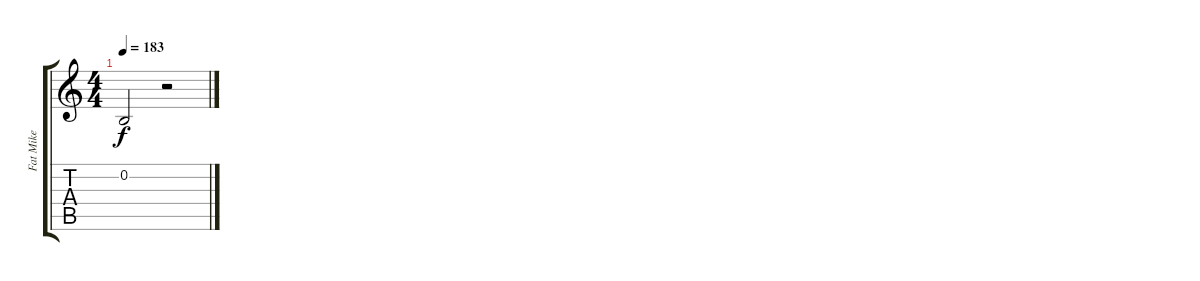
\track ("Fat Mike" "Fat Mike") {instrument bassoon}
\staff {score tabs}
\tuning (E4 B3 G3 D3 A2 E2) {hide}
\ts (4 4)
\tempo 183
\clef g2
\ks c
0.2{t}.2{dy f} r.2
